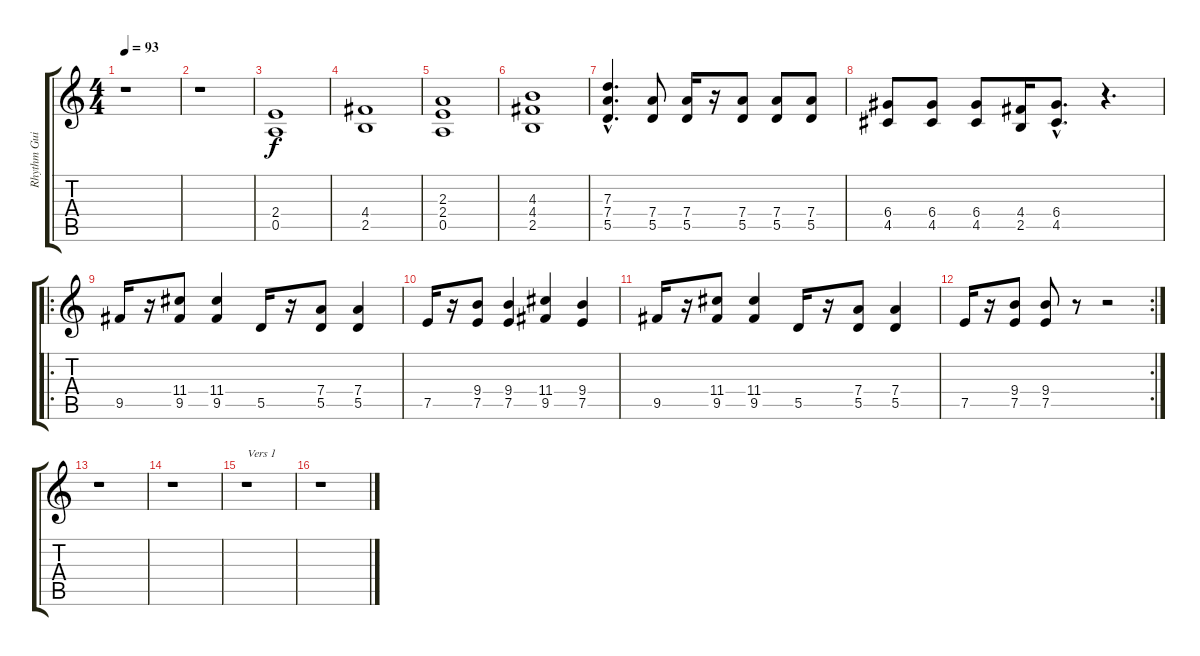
\track ("Rhythm Guitar" "Rhythm Gui") {instrument overdrivenguitar}
\staff {score tabs}
\tuning (E4 B3 G3 D3 A2 E2) {hide}
\ts (4 4)
\tempo 93
\clef g2
\ks c
r.1{dy f instrument overdrivenguitar} |
r.1 |
(2.4 0.5).1 |
(4.4 2.5).1 |
(2.3 2.4 0.5).1 |
(4.3 4.4 2.5).1 |
(7.3{hac} 7.4{hac} 5.5{hac}).4{d} (7.4 5.5).8 (7.4 5.5).16 r.16 (7.4 5.5).8 (7.4 5.5).8 (7.4 5.5).8 |
(6.4 4.5).8 (6.4 4.5).8 (6.4 4.5).8 (4.4 2.5).16 (6.4{hac} 4.5{hac}).8{d} r.4{d} |
\ro
9.5.16 r.16 (11.4 9.5).8 (11.4 9.5).4 5.5.16 r.16 (7.4 5.5).8 (7.4 5.5).4 |
7.5.16 r.16 (9.4 7.5).8 (9.4 7.5).4 (11.4 9.5).4 (9.4 7.5).4 |
9.5.16 r.16 (11.4 9.5).8 (11.4 9.5).4 5.5.16 r.16 (7.4 5.5).8 (7.4 5.5).4 |
\rc 2
7.5.16 r.16 (9.4 7.5).8 (9.4 7.5).8 r.8 r.2 |
r.1 |
r.1 |
r.1{txt "Vers 1"} |
r.1
